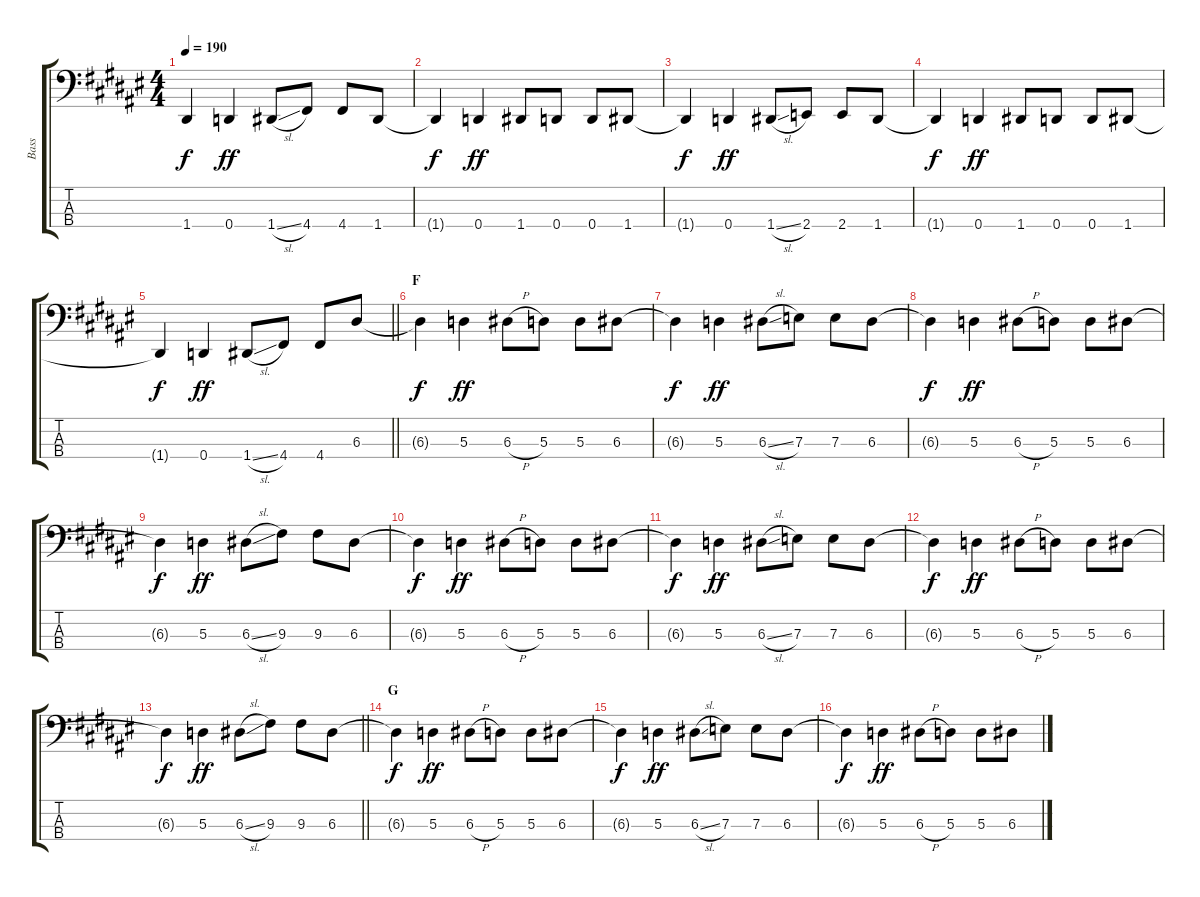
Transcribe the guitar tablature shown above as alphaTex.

\track ("Bass" "Bass") {instrument slapbass1}
\staff {score tabs}
\tuning (G2 D2 A1 D1) {hide}
\ts (4 4)
\tempo 190
\clef f4
\ks f#
1.4{t}.4{dy f} 0.4.4{dy ff} 1.4{sl}.8 4.4.8 4.4.8 1.4.8 |
1.4{t}.4{dy f} 0.4.4{dy ff} 1.4.8 0.4.8 0.4.8 1.4.8 |
1.4{t}.4{dy f} 0.4.4{dy ff} 1.4{sl}.8 2.4.8 2.4.8 1.4.8 |
1.4{t}.4{dy f} 0.4.4{dy ff} 1.4.8 0.4.8 0.4.8 1.4.8 |
\barLineRight lightlight
1.4{t}.4{dy f} 0.4.4{dy ff} 1.4{sl}.8 4.4.8 4.4.8 6.3.8 |
\section ("" "F")
6.3{t}.4{dy f} 5.3.4{dy ff} 6.3{h}.8 5.3.8 5.3.8 6.3.8 |
6.3{t}.4{dy f} 5.3.4{dy ff} 6.3{sl}.8 7.3.8 7.3.8 6.3.8 |
6.3{t}.4{dy f} 5.3.4{dy ff} 6.3{h}.8 5.3.8 5.3.8 6.3.8 |
6.3{t}.4{dy f} 5.3.4{dy ff} 6.3{sl}.8 9.3.8 9.3.8 6.3.8 |
6.3{t}.4{dy f} 5.3.4{dy ff} 6.3{h}.8 5.3.8 5.3.8 6.3.8 |
6.3{t}.4{dy f} 5.3.4{dy ff} 6.3{sl}.8 7.3.8 7.3.8 6.3.8 |
6.3{t}.4{dy f} 5.3.4{dy ff} 6.3{h}.8 5.3.8 5.3.8 6.3.8 |
\barLineRight lightlight
6.3{t}.4{dy f} 5.3.4{dy ff} 6.3{sl}.8 9.3.8 9.3.8 6.3.8 |
\section ("" "G")
6.3{t}.4{dy f} 5.3.4{dy ff} 6.3{h}.8 5.3.8 5.3.8 6.3.8 |
6.3{t}.4{dy f} 5.3.4{dy ff} 6.3{sl}.8 7.3.8 7.3.8 6.3.8 |
6.3{t}.4{dy f} 5.3.4{dy ff} 6.3{h}.8 5.3.8 5.3.8 6.3.8
